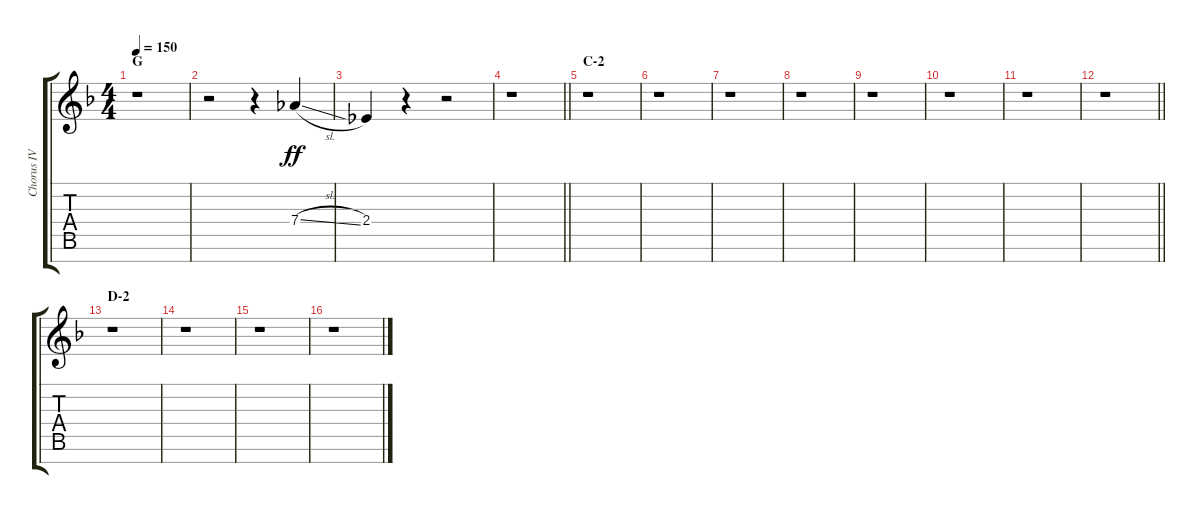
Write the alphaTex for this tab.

\track ("Chorus IV" "Chorus IV") {instrument voiceoohs}
\staff {score tabs}
\tuning (Eb5 Bb4 Gb4 Db4 Ab3 Eb3 Bb2) {hide}
\ts (4 4)
\section ("" "G")
\tempo 150
\clef g2
\ks f
r.1{dy ff} |
r.2 r.4 7.4{sl}.4 |
2.4.4 r.4 r.2 |
\barLineRight lightlight
r.1 |
\section ("" "C-2")
r.1 |
r.1 |
r.1 |
r.1 |
r.1 |
r.1 |
r.1 |
\barLineRight lightlight
r.1 |
\section ("" "D-2")
r.1 |
r.1 |
r.1 |
r.1
